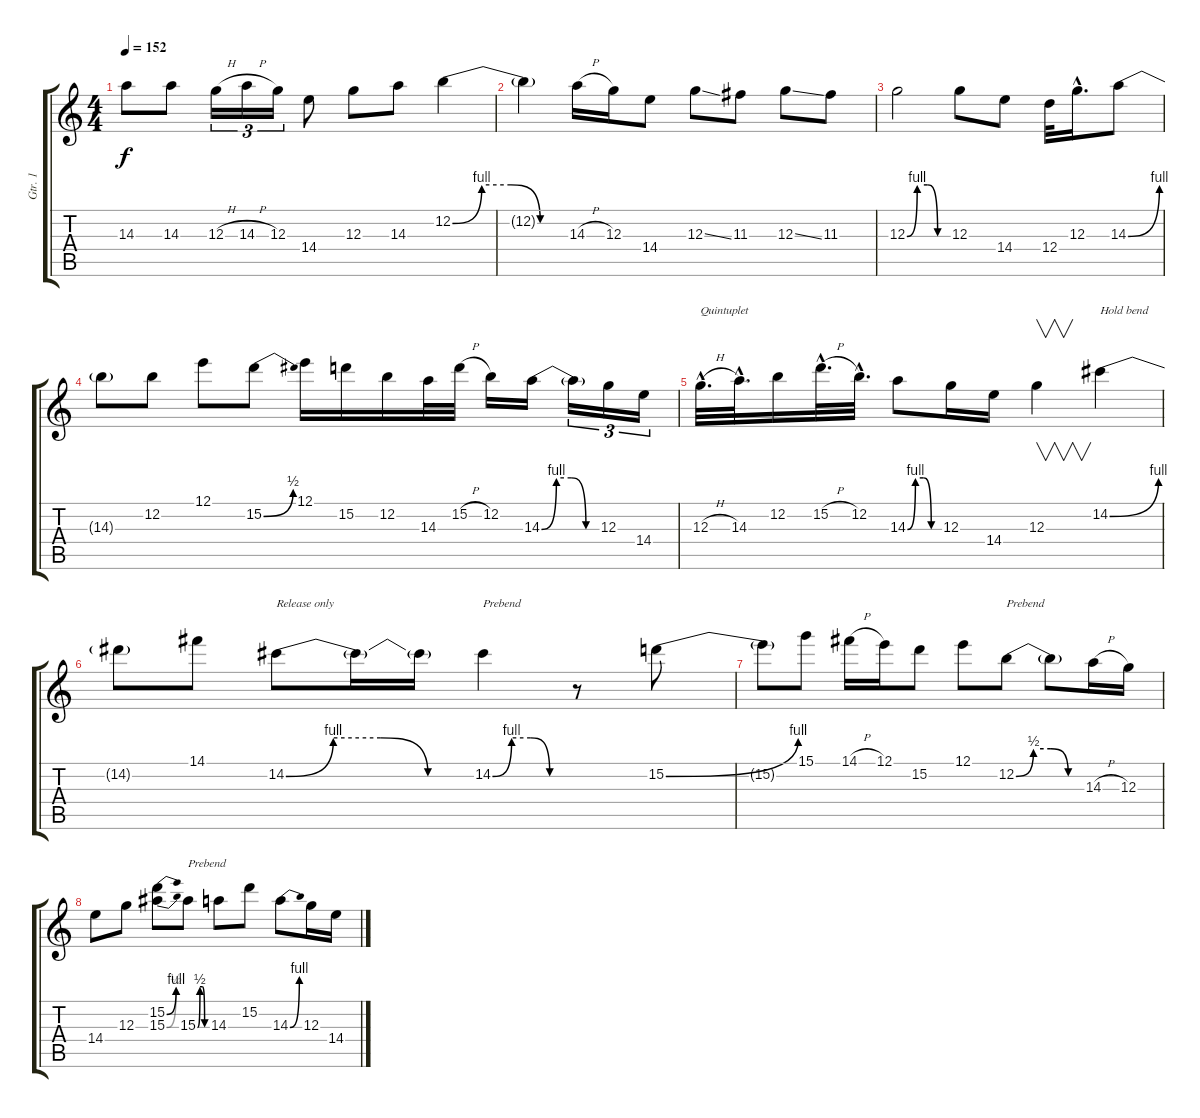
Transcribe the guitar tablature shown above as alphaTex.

\track ("Gtr. 1" "Gtr. 1") {instrument overdrivenguitar}
\staff {score tabs}
\tuning (E4 B3 G3 D3 A2 E2) {hide}
\ts (4 4)
\tempo 152
\clef g2
\ks c
14.3{t}.8{dy f} 14.3.8 12.3{h}.16{tu (3 2)} 14.3{h}.16{tu (3 2)} 12.3.16{tu (3 2)} 14.4.8 12.3.8 14.3.8 12.2{be (custom 0 0 15 4 30 4 45 0 60 0)}.4 |
12.2{t}.4 14.3{h}.16 12.3.16 14.4.8 12.3{ss}.8 11.3.8 12.3{ss}.8 11.3.8 |
12.3{be (custom 0 0 15 4 30 4 45 0 60 0)}.2 12.3.8 14.4.8 12.4.32 12.3{hac}.16{d} 14.3{be (bend 0 0 60 4)}.8 |
14.3{t}.8 12.2.8 12.1.8 15.2{be (bend 0 0 60 2)}.8 12.1.16 15.2.16 12.2.16 14.3.32 15.2{h}.32 12.2.16 14.3{be (custom 0 0 15 4 30 4 45 0 60 0)}.16 14.3{t}.16{tu (3 2)} 12.3.16{tu (3 2)} 14.4.16{tu (3 2)} |
12.3{h hac}.32{d txt "Quintuplet"} 14.3{hac}.32{d} 12.2.16 15.2{h hac}.32{d} 12.2{hac}.32{d} 14.3{be (custom 0 0 15 4 30 4 45 0 60 0)}.8 12.3.16 14.4.16 12.3.4{v} 14.2{be (bend 0 0 60 4)}.4{txt "Hold bend"} |
14.2{t}.8 14.1.8 14.2{be (custom 0 0 15 4 30 4 45 0 60 0)}.8{txt "Release only"} 14.2{t}.16 14.2{t}.16 14.2{be (custom 0 0 15 4 30 4 45 0 60 0)}.4{txt "Prebend"} r.8 15.2{be (bend 0 0 60 4)}.8 |
15.2{t}.8 15.1.8 14.1{h}.16 12.1.16 15.2.8 12.1.8 12.2{be (custom 0 0 15 2 30 2 45 0 60 0)}.8{txt "Prebend"} 12.2{t}.8 14.3{h}.16 12.3.16 |
14.4.8 12.3.8 (15.2{be (bend 0 0 60 4)} 15.3{be (bend 0 0 60 2)}).8 15.3{be (custom 0 0 15 2 30 2 45 0 60 0)}.8{txt "Prebend"} 14.3.8 15.2.8 14.3{be (bend 0 0 60 4)}.8 12.3.16 14.4.16
